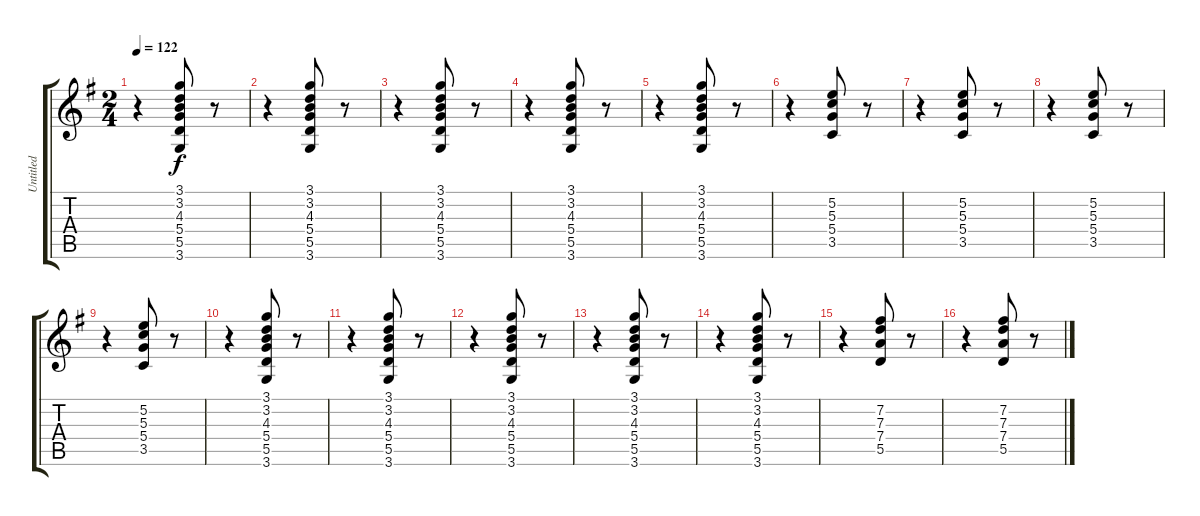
\track ("Untitled" "Untitled") {instrument acousticguitarsteel}
\staff {score tabs}
\tuning (E4 B3 G3 D3 A2 E2) {hide}
\ts (2 4)
\tempo 122
\clef g2
\ks g
r.4{dy f} (3.1 3.2 4.3 5.4 5.5 3.6).8 r.8 |
r.4 (3.1 3.2 4.3 5.4 5.5 3.6).8 r.8 |
r.4 (3.1 3.2 4.3 5.4 5.5 3.6).8 r.8 |
r.4 (3.1 3.2 4.3 5.4 5.5 3.6).8 r.8 |
r.4 (3.1 3.2 4.3 5.4 5.5 3.6).8 r.8 |
r.4 (5.2 5.3 5.4 3.5).8 r.8 |
r.4 (5.2 5.3 5.4 3.5).8 r.8 |
r.4 (5.2 5.3 5.4 3.5).8 r.8 |
r.4 (5.2 5.3 5.4 3.5).8 r.8 |
r.4 (3.1 3.2 4.3 5.4 5.5 3.6).8 r.8 |
r.4 (3.1 3.2 4.3 5.4 5.5 3.6).8 r.8 |
r.4 (3.1 3.2 4.3 5.4 5.5 3.6).8 r.8 |
r.4 (3.1 3.2 4.3 5.4 5.5 3.6).8 r.8 |
r.4 (3.1 3.2 4.3 5.4 5.5 3.6).8 r.8 |
r.4 (7.2 7.3 7.4 5.5).8 r.8 |
r.4 (7.2 7.3 7.4 5.5).8 r.8
